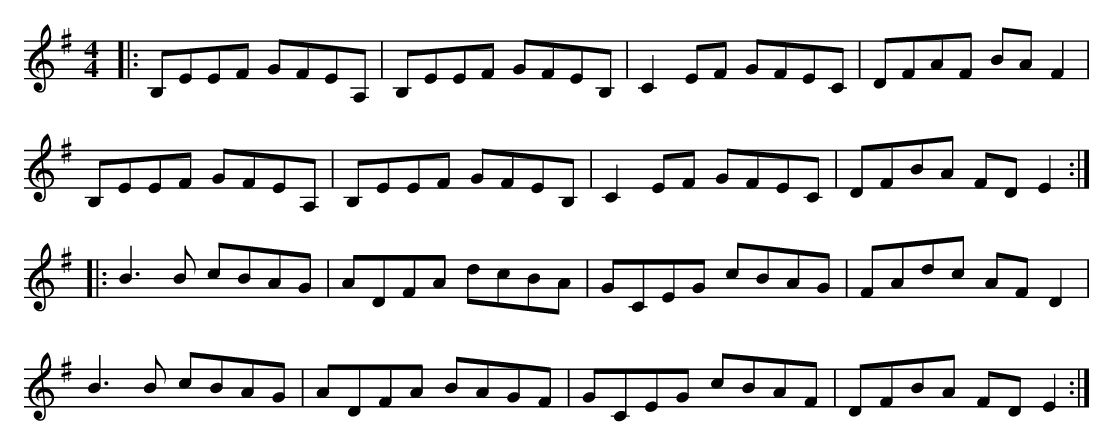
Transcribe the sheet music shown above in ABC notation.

X:1
M:4/4
K:Emin
|: B,EEF GFEA, | B,EEF GFEB, | C2 EF GFEC | DFAF BAF2 |
 B,EEF GFEA, | B,EEF GFEB, | C2 EF GFEC | DFBA FDE2 :|
|: B3B cBAG | ADFA dcBA | GCEG cBAG | FAdc AFD2 |
 B3B cBAG | ADFA BAGF | GCEG cBAF | DFBA FDE2 :|
